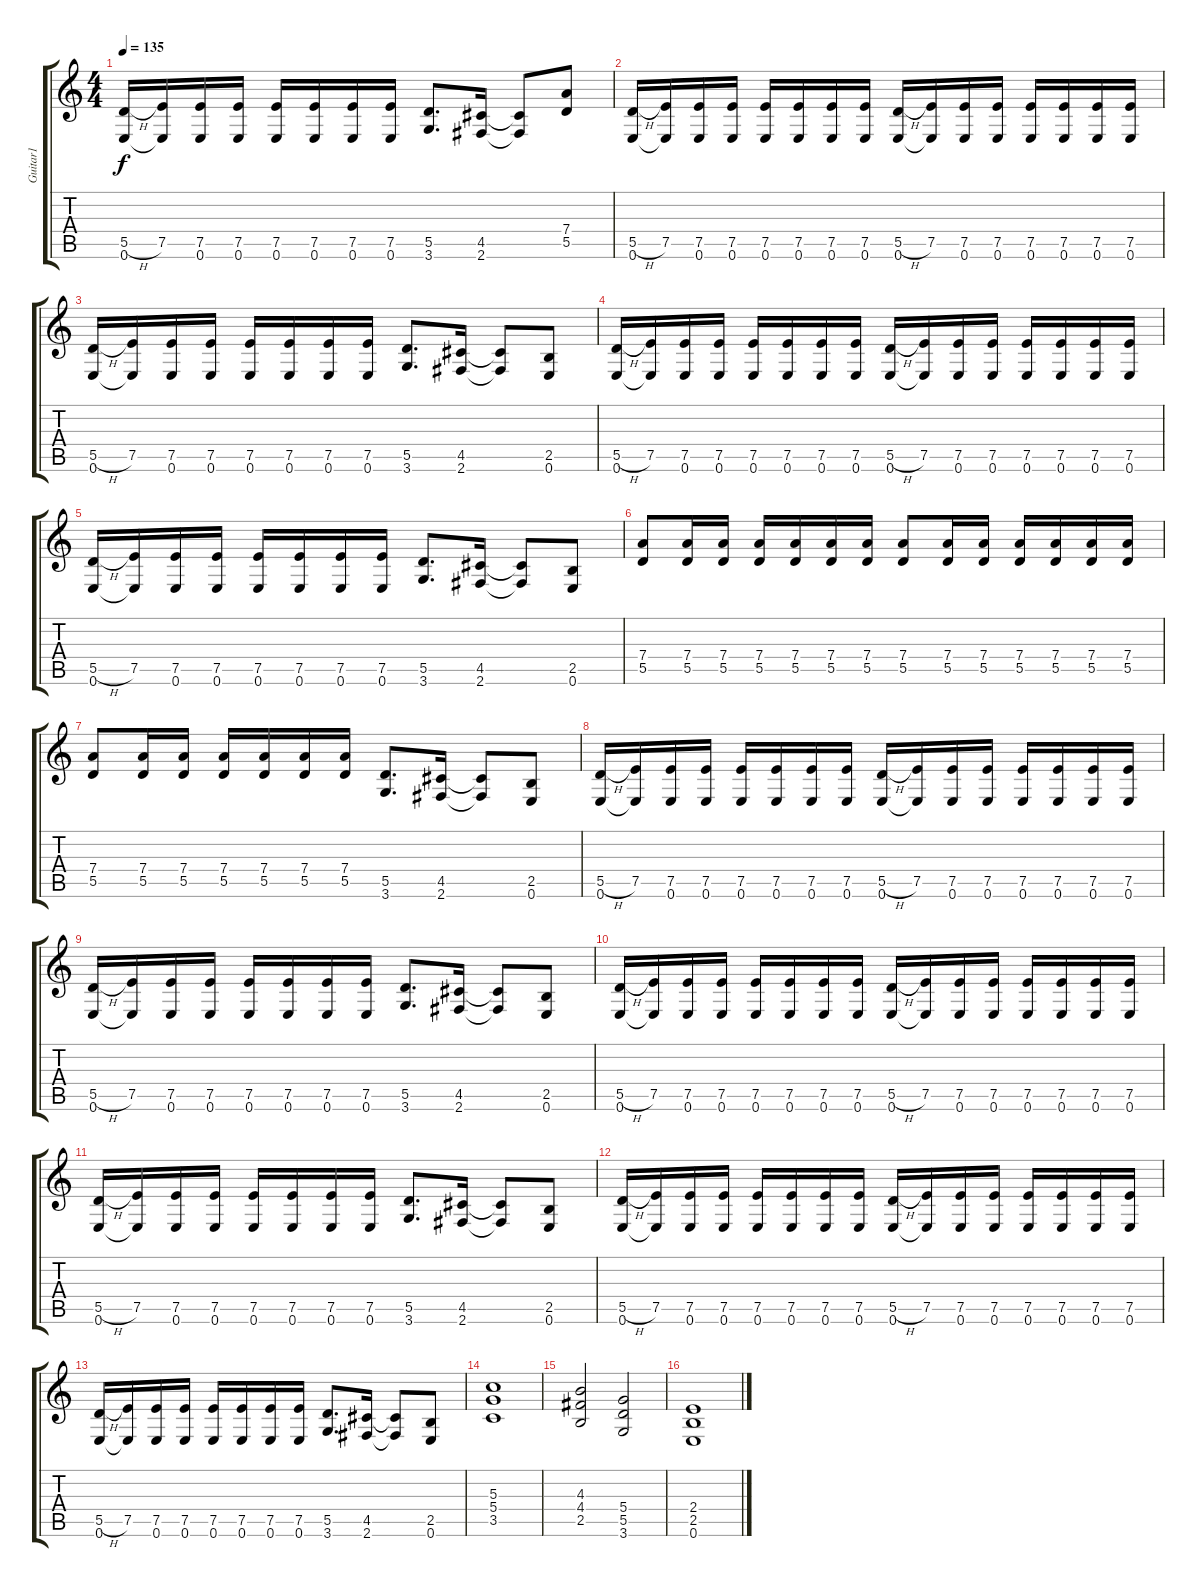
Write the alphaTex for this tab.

\track ("Guitar1" "Guitar1") {instrument distortionguitar}
\staff {score tabs}
\tuning (E4 B3 G3 D3 A2 E2) {hide}
\ts (4 4)
\tempo 135
\clef g2
\ks c
(5.5{h} 0.6).16{dy f} (7.5 0.6{t}).16 (7.5 0.6).16 (7.5 0.6).16 (7.5 0.6).16 (7.5 0.6).16 (7.5 0.6).16 (7.5 0.6).16 (5.5 3.6).8{d} (4.5 2.6).16 (4.5{t} 2.6{t}).8 (7.4 5.5).8 |
(5.5{h} 0.6).16 (7.5 0.6{t}).16 (7.5 0.6).16 (7.5 0.6).16 (7.5 0.6).16 (7.5 0.6).16 (7.5 0.6).16 (7.5 0.6).16 (5.5{h} 0.6).16 (7.5 0.6{t}).16 (7.5 0.6).16 (7.5 0.6).16 (7.5 0.6).16 (7.5 0.6).16 (7.5 0.6).16 (7.5 0.6).16 |
(5.5{h} 0.6).16 (7.5 0.6{t}).16 (7.5 0.6).16 (7.5 0.6).16 (7.5 0.6).16 (7.5 0.6).16 (7.5 0.6).16 (7.5 0.6).16 (5.5 3.6).8{d} (4.5 2.6).16 (4.5{t} 2.6{t}).8 (2.5 0.6).8 |
(5.5{h} 0.6).16 (7.5 0.6{t}).16 (7.5 0.6).16 (7.5 0.6).16 (7.5 0.6).16 (7.5 0.6).16 (7.5 0.6).16 (7.5 0.6).16 (5.5{h} 0.6).16 (7.5 0.6{t}).16 (7.5 0.6).16 (7.5 0.6).16 (7.5 0.6).16 (7.5 0.6).16 (7.5 0.6).16 (7.5 0.6).16 |
(5.5{h} 0.6).16 (7.5 0.6{t}).16 (7.5 0.6).16 (7.5 0.6).16 (7.5 0.6).16 (7.5 0.6).16 (7.5 0.6).16 (7.5 0.6).16 (5.5 3.6).8{d} (4.5 2.6).16 (4.5{t} 2.6{t}).8 (2.5 0.6).8 |
(7.4 5.5).8 (7.4 5.5).16 (7.4 5.5).16 (7.4 5.5).16 (7.4 5.5).16 (7.4 5.5).16 (7.4 5.5).16 (7.4 5.5).8 (7.4 5.5).16 (7.4 5.5).16 (7.4 5.5).16 (7.4 5.5).16 (7.4 5.5).16 (7.4 5.5).16 |
(7.4 5.5).8 (7.4 5.5).16 (7.4 5.5).16 (7.4 5.5).16 (7.4 5.5).16 (7.4 5.5).16 (7.4 5.5).16 (5.5 3.6).8{d} (4.5 2.6).16 (4.5{t} 2.6{t}).8 (2.5 0.6).8 |
(5.5{h} 0.6).16 (7.5 0.6{t}).16 (7.5 0.6).16 (7.5 0.6).16 (7.5 0.6).16 (7.5 0.6).16 (7.5 0.6).16 (7.5 0.6).16 (5.5{h} 0.6).16 (7.5 0.6{t}).16 (7.5 0.6).16 (7.5 0.6).16 (7.5 0.6).16 (7.5 0.6).16 (7.5 0.6).16 (7.5 0.6).16 |
(5.5{h} 0.6).16 (7.5 0.6{t}).16 (7.5 0.6).16 (7.5 0.6).16 (7.5 0.6).16 (7.5 0.6).16 (7.5 0.6).16 (7.5 0.6).16 (5.5 3.6).8{d} (4.5 2.6).16 (4.5{t} 2.6{t}).8 (2.5 0.6).8 |
(5.5{h} 0.6).16 (7.5 0.6{t}).16 (7.5 0.6).16 (7.5 0.6).16 (7.5 0.6).16 (7.5 0.6).16 (7.5 0.6).16 (7.5 0.6).16 (5.5{h} 0.6).16 (7.5 0.6{t}).16 (7.5 0.6).16 (7.5 0.6).16 (7.5 0.6).16 (7.5 0.6).16 (7.5 0.6).16 (7.5 0.6).16 |
(5.5{h} 0.6).16 (7.5 0.6{t}).16 (7.5 0.6).16 (7.5 0.6).16 (7.5 0.6).16 (7.5 0.6).16 (7.5 0.6).16 (7.5 0.6).16 (5.5 3.6).8{d} (4.5 2.6).16 (4.5{t} 2.6{t}).8 (2.5 0.6).8 |
(5.5{h} 0.6).16 (7.5 0.6{t}).16 (7.5 0.6).16 (7.5 0.6).16 (7.5 0.6).16 (7.5 0.6).16 (7.5 0.6).16 (7.5 0.6).16 (5.5{h} 0.6).16 (7.5 0.6{t}).16 (7.5 0.6).16 (7.5 0.6).16 (7.5 0.6).16 (7.5 0.6).16 (7.5 0.6).16 (7.5 0.6).16 |
(5.5{h} 0.6).16 (7.5 0.6{t}).16 (7.5 0.6).16 (7.5 0.6).16 (7.5 0.6).16 (7.5 0.6).16 (7.5 0.6).16 (7.5 0.6).16 (5.5 3.6).8{d} (4.5 2.6).16 (4.5{t} 2.6{t}).8 (2.5 0.6).8 |
(5.3 5.4 3.5).1 |
(4.3 4.4 2.5).2 (5.4 5.5 3.6).2 |
(2.4 2.5 0.6).1
